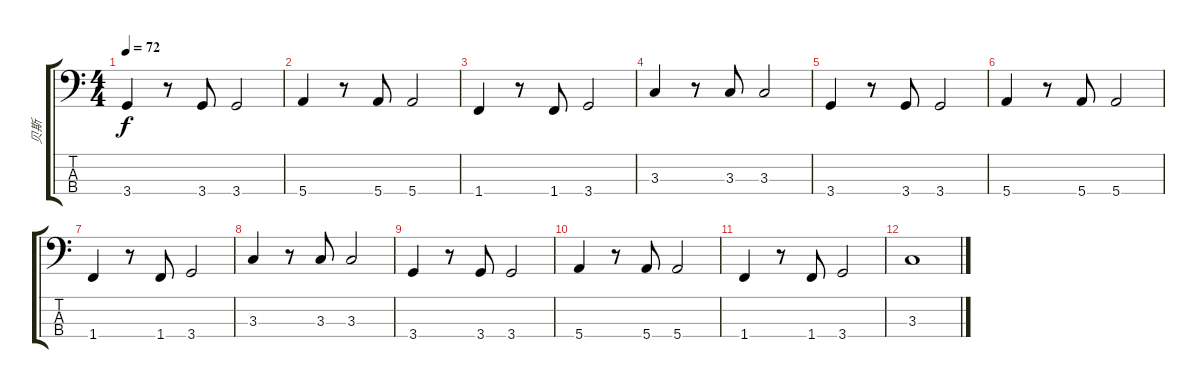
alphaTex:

\track ("贝斯" "贝斯") {instrument electricbassfinger}
\staff {score tabs}
\tuning (G2 D2 A1 E1) {hide}
\ts (4 4)
\tempo 72
\clef f4
\ks c
3.4.4{dy f} r.8 3.4.8 3.4.2 |
5.4.4 r.8 5.4.8 5.4.2 |
1.4.4 r.8 1.4.8 3.4.2 |
3.3.4 r.8 3.3.8 3.3.2 |
3.4.4 r.8 3.4.8 3.4.2 |
5.4.4 r.8 5.4.8 5.4.2 |
1.4.4 r.8 1.4.8 3.4.2 |
3.3.4 r.8 3.3.8 3.3.2 |
3.4.4 r.8 3.4.8 3.4.2 |
5.4.4 r.8 5.4.8 5.4.2 |
1.4.4 r.8 1.4.8 3.4.2 |
3.3.1
